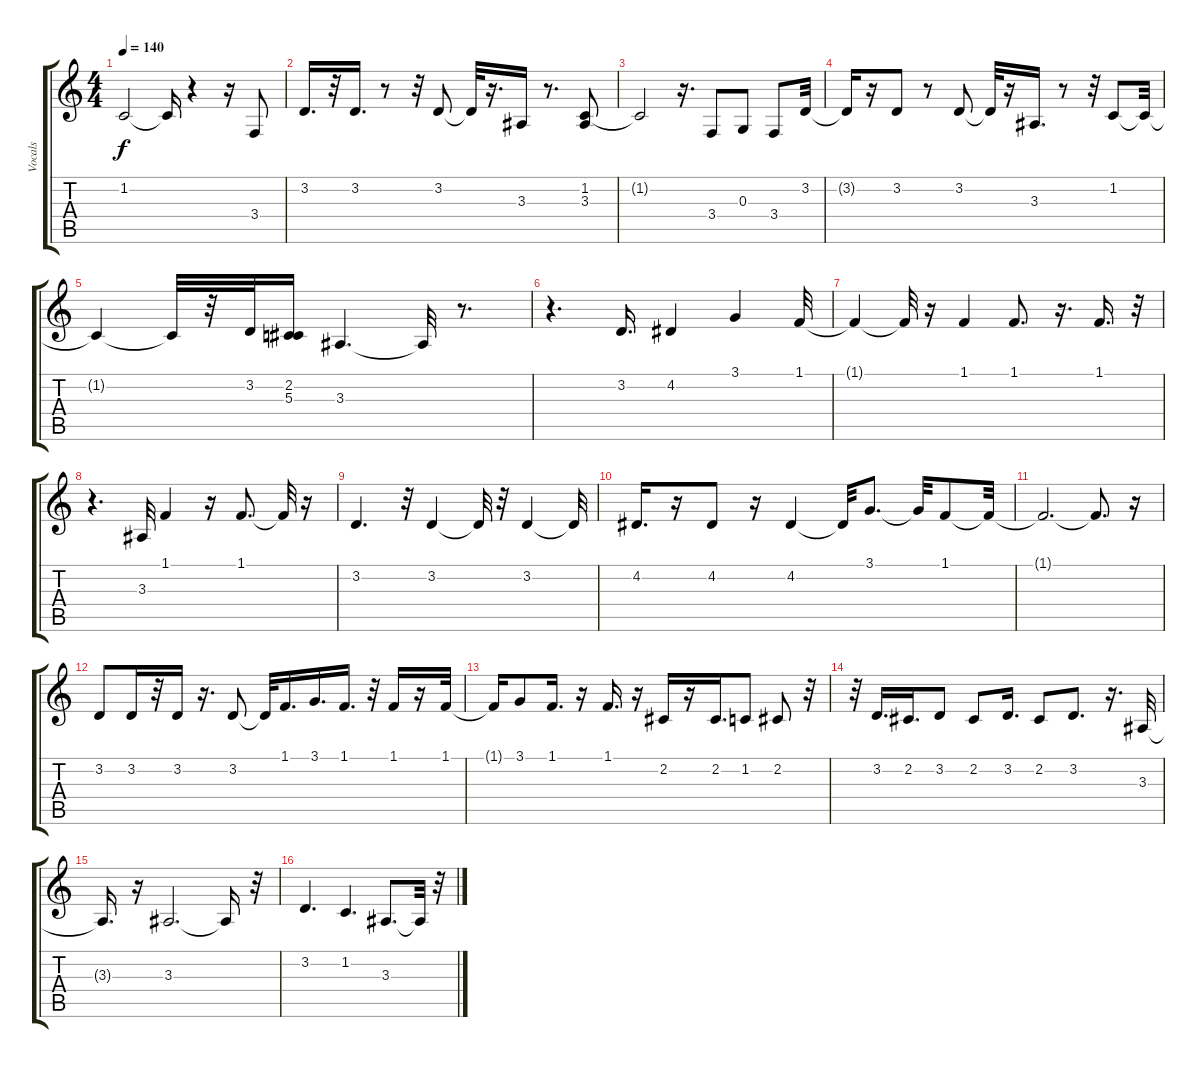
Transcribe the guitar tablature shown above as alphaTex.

\track ("Vocals" "Vocals") {instrument tenorsax}
\staff {score tabs}
\tuning (E4 B3 G3 D3 A2 E2) {hide}
\ts (4 4)
\tempo 140
\clef g2
\ks c
1.2{t}.2{dy f} 1.2{t}.16 r.4 r.16 3.4.8 |
3.2.16{d} r.32 3.2.16{d} r.8 r.32 3.2.8 3.2{t}.32 r.16{d} 3.3.16 r.8{d} (1.2 3.3).8 |
1.2{t}.2 r.16{d} 3.4.8 0.3.8 3.4.8 3.2.32 |
3.2{t}.16 r.16 3.2.8 r.8 3.2.8 3.2{t}.32 r.16 3.3.16{d} r.8 r.32 1.2.8 1.2{t}.32 |
1.2{t}.4 1.2{t}.32 r.32 3.2.32 (2.2 5.3).16 3.3.4{d} 3.3{t}.32 r.8{d} |
r.4{d} 3.2.16{d} 4.2.4 3.1.4 1.1.32 |
1.1{t}.4 1.1{t}.32 r.16 1.1.4 1.1.8{d} r.16{d} 1.1.16{d} r.32 |
r.4{d} 3.3.32 1.1.4 r.16 1.1.8{d} 1.1{t}.32 r.16 |
3.2.4{d} r.32 3.2.4 3.2{t}.32 r.32 3.2.4 3.2{t}.32 |
4.2.16{d} r.16 4.2.8 r.16 4.2.4 4.2{t}.32 3.1.8{d} 3.1{t}.32 1.1.8 1.1{t}.32 |
1.1{t}.2{d} 1.1{t}.8{d} r.16 |
3.2.8 3.2.16 r.32 3.2.16 r.16{d} 3.2.8 3.2{t}.32 1.1.16{d} 3.1.16{d} 1.1.16{d} r.32 1.1.16 r.16 1.1.32 |
1.1{t}.16 3.1.8 1.1.16{d} r.16 1.1.16{d} r.16 2.2.16 r.16 2.2.16{d} 1.2.8 2.2.8 r.32 |
r.32 3.2.16{d} 2.2.16{d} 3.2.8 2.2.8 3.2.16{d} 2.2.8 3.2.8{d} r.16{d} 3.3.32 |
3.3{t}.16{d} r.16 3.3.2{d} 3.3{t}.16 r.32 |
3.2.4{d} 1.2.4{d} 3.3.8{d} 3.3{t}.32 r.32
